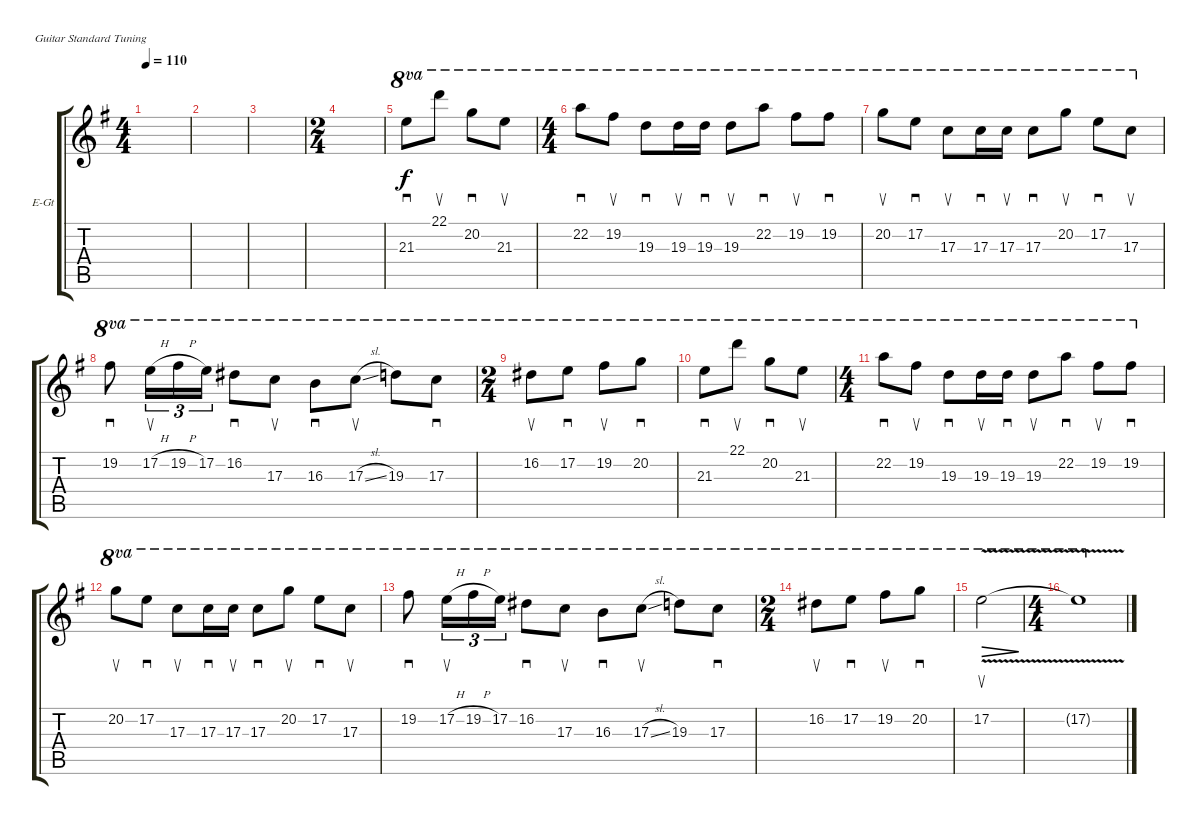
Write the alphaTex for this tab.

\defaultSystemsLayout 4
\bracketExtendMode groupsimilarinstruments
\firstSystemTrackNameOrientation horizontal
\otherSystemsTrackNameOrientation horizontal
\chordDiagramsInScore
\track ("solo" "E-Gt") {instrument distortionguitar}
\staff {score tabs}
\tuning (E4 B3 G3 D3 A2 E2)
\ts (4 4)
\scale
0.471098
\tempo 110
\accidentals auto
\clef g2
\ottava regular
\simile none
\scale
0.487395
\ks g
|
\scale
0.148959
\scale
0.256303 |
\scale
0.177128
\scale
0.256303 |
\ts (2 4)
\scale
0.395904 |
\scale
0.131401
\scale
0.208191 21.3.8{sd ot 8va} 22.1.8{su ot 8va} 20.2.8{sd ot 8va} 21.3.8{su ot 8va} |
\ts (4 4)
\scale
0.317009
\scale
0.395904 22.2.8{sd ot 8va} 19.2.8{su ot 8va} 19.3.8{sd ot 8va} 19.3.16{su ot 8va} 19.3.16{sd ot 8va} 19.3.8{su ot 8va} 22.2.8{sd ot 8va} 19.2.8{su ot 8va} 19.2.8{sd ot 8va} |
\scale
0.174242 20.2.8{su ot 8va} 17.2.8{sd ot 8va} 17.3.8{su ot 8va} 17.3.16{sd ot 8va} 17.3.16{su ot 8va} 17.3.8{sd ot 8va} 20.2.8{su ot 8va} 17.2.8{sd ot 8va} 17.3.8{su ot 8va} |
\scale
0.379419 19.2.8{sd ot 8va} 17.2{h}.16{su tu (3 2) ot 8va} 19.2{h}.16{tu (3 2) ot 8va} 17.2.16{tu (3 2) ot 8va} 16.2.8{sd ot 8va} 17.3.8{su ot 8va} 16.3.8{sd ot 8va} 17.3{sl}.8{su ot 8va} 19.3.8{ot 8va} 17.3.8{sd ot 8va} |
\ts (2 4)
\scale
0.237766 16.2.8{su ot 8va} 17.2.8{sd ot 8va} 19.2.8{su ot 8va} 20.2.8{sd ot 8va} |
\scale
0.145904 21.3.8{sd ot 8va} 22.1.8{su ot 8va} 20.2.8{sd ot 8va} 21.3.8{su ot 8va} |
\ts (4 4)
\scale
0.351736 22.2.8{sd ot 8va} 19.2.8{su ot 8va} 19.3.8{sd ot 8va} 19.3.16{su ot 8va} 19.3.16{sd ot 8va} 19.3.8{su ot 8va} 22.2.8{sd ot 8va} 19.2.8{su ot 8va} 19.2.8{sd ot 8va} |
\scale
0.265691 20.2.8{su ot 8va} 17.2.8{sd ot 8va} 17.3.8{su ot 8va} 17.3.16{sd ot 8va} 17.3.16{su ot 8va} 17.3.8{sd ot 8va} 20.2.8{su ot 8va} 17.2.8{sd ot 8va} 17.3.8{su ot 8va} |
\scale
0.534982 19.2.8{sd ot 8va} 17.2{h}.16{su tu (3 2) ot 8va} 19.2{h}.16{tu (3 2) ot 8va} 17.2.16{tu (3 2) ot 8va} 16.2.8{sd ot 8va} 17.3.8{su ot 8va} 16.3.8{sd ot 8va} 17.3{sl}.8{su ot 8va} 19.3.8{ot 8va} 17.3.8{sd ot 8va} |
\ts (2 4)
\scale
0.212236 16.2.8{su ot 8va} 17.2.8{sd ot 8va} 19.2.8{su ot 8va} 20.2.8{sd ot 8va} |
\scale
0.139052 17.2{v}.2{su ot 8va dec} |
\ts (4 4)
17.2{t}.1{ot 8va}
